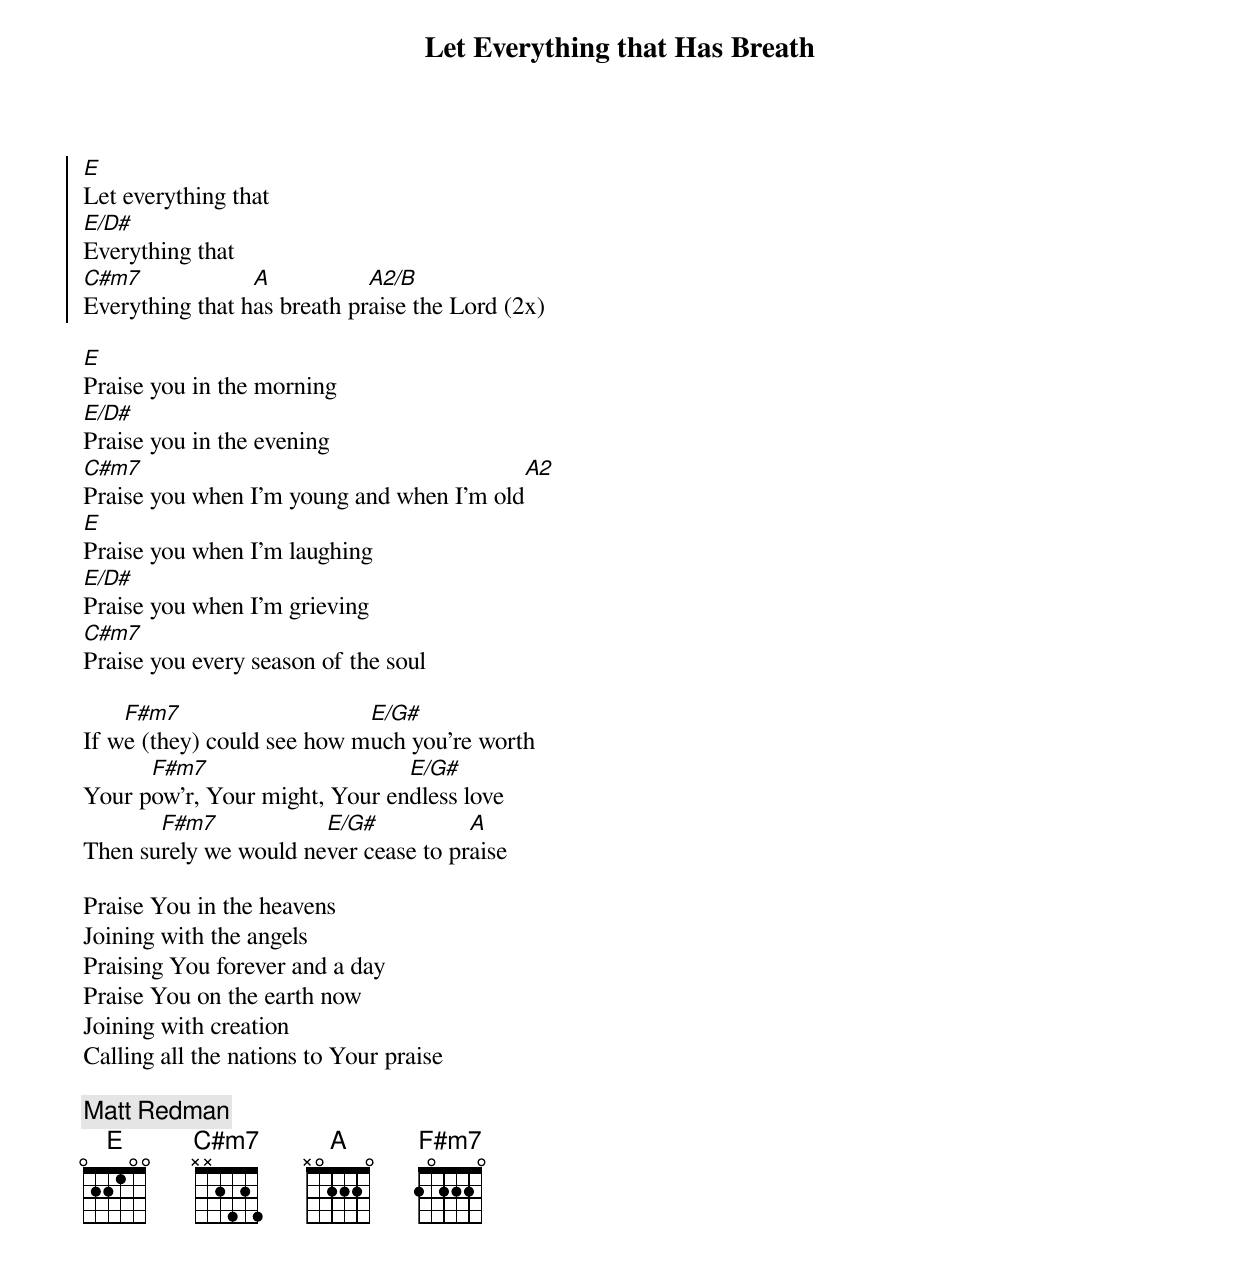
{title:Let Everything that Has Breath}
{soc}
[E]Let everything that
[E/D#]Everything that
[C#m7]Everything that h[A]as breath pr[A2/B]aise the Lord (2x)
{eoc}

[E]Praise you in the morning
[E/D#]Praise you in the evening
[C#m7]Praise you when I'm young and when I'm old[A2]
[E]Praise you when I'm laughing
[E/D#]Praise you when I'm grieving
[C#m7]Praise you every season of the soul

If w[F#m7]e (they) could see how m[E/G#]uch you're worth
Your p[F#m7]ow'r, Your might, Your en[E/G#]dless love
Then su[F#m7]rely we would ne[E/G#]ver cease to pr[A]aise

Praise You in the heavens
Joining with the angels
Praising You forever and a day
Praise You on the earth now
Joining with creation
Calling all the nations to Your praise

{comment:Matt Redman}
